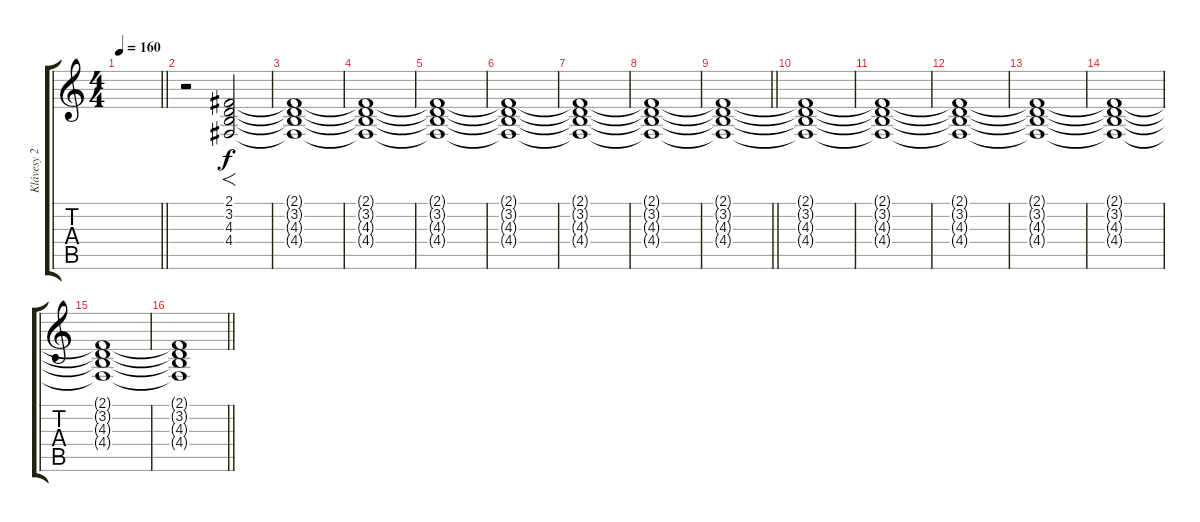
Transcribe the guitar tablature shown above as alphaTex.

\track ("Klávesy 2" "Klávesy 2") {instrument synthstrings1}
\staff {score tabs}
\tuning (E4 B3 G3 D3 A2 E2) {hide}
\ts (4 4)
\tempo 160
\clef g2
\barLineRight lightlight
\ks c
|
r.2 (2.1 3.2 4.3 4.4).2{f} |
(2.1{t} 3.2{t} 4.3{t} 4.4{t}).1 |
(2.1{t} 3.2{t} 4.3{t} 4.4{t}).1 |
(2.1{t} 3.2{t} 4.3{t} 4.4{t}).1 |
(2.1{t} 3.2{t} 4.3{t} 4.4{t}).1 |
(2.1{t} 3.2{t} 4.3{t} 4.4{t}).1 |
(2.1{t} 3.2{t} 4.3{t} 4.4{t}).1 |
\barLineRight lightlight
(2.1{t} 3.2{t} 4.3{t} 4.4{t}).1 |
(2.1{t} 3.2{t} 4.3{t} 4.4{t}).1 |
(2.1{t} 3.2{t} 4.3{t} 4.4{t}).1 |
(2.1{t} 3.2{t} 4.3{t} 4.4{t}).1 |
(2.1{t} 3.2{t} 4.3{t} 4.4{t}).1 |
(2.1{t} 3.2{t} 4.3{t} 4.4{t}).1 |
(2.1{t} 3.2{t} 4.3{t} 4.4{t}).1 |
\barLineRight lightlight
(2.1{t} 3.2{t} 4.3{t} 4.4{t}).1
